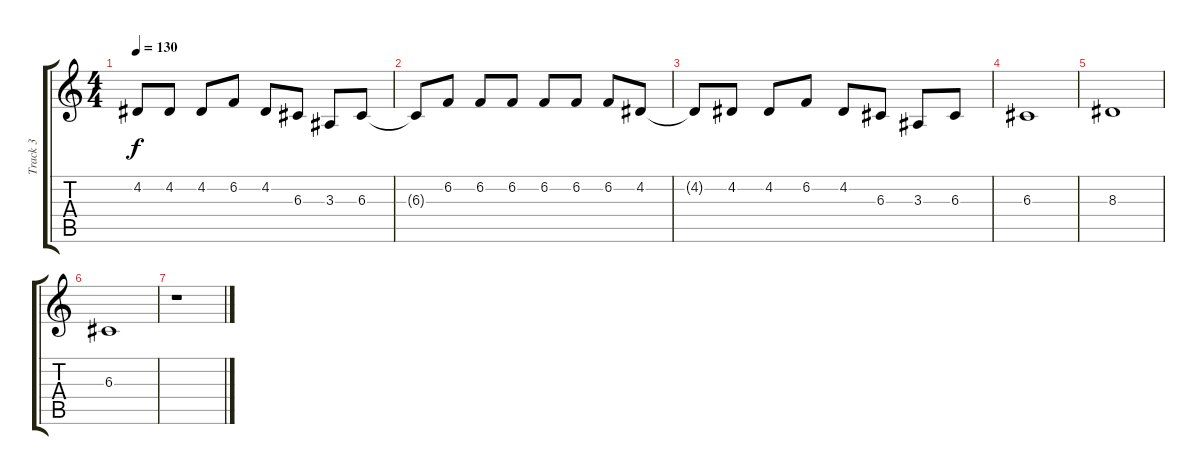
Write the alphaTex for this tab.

\track ("Track 3" "Track 3") {instrument accordion}
\staff {score tabs}
\tuning (E4 B3 G3 D3 A2 E2) {hide}
\ts (4 4)
\tempo 130
\clef g2
\ks c
4.2{t}.8{dy f} 4.2.8 4.2.8 6.2.8 4.2.8 6.3.8 3.3.8 6.3.8 |
6.3{t}.8 6.2.8 6.2.8 6.2.8 6.2.8 6.2.8 6.2.8 4.2.8 |
4.2{t}.8 4.2.8 4.2.8 6.2.8 4.2.8 6.3.8 3.3.8 6.3.8 |
6.3.1 |
8.3.1 |
6.3.1 |
r.1
